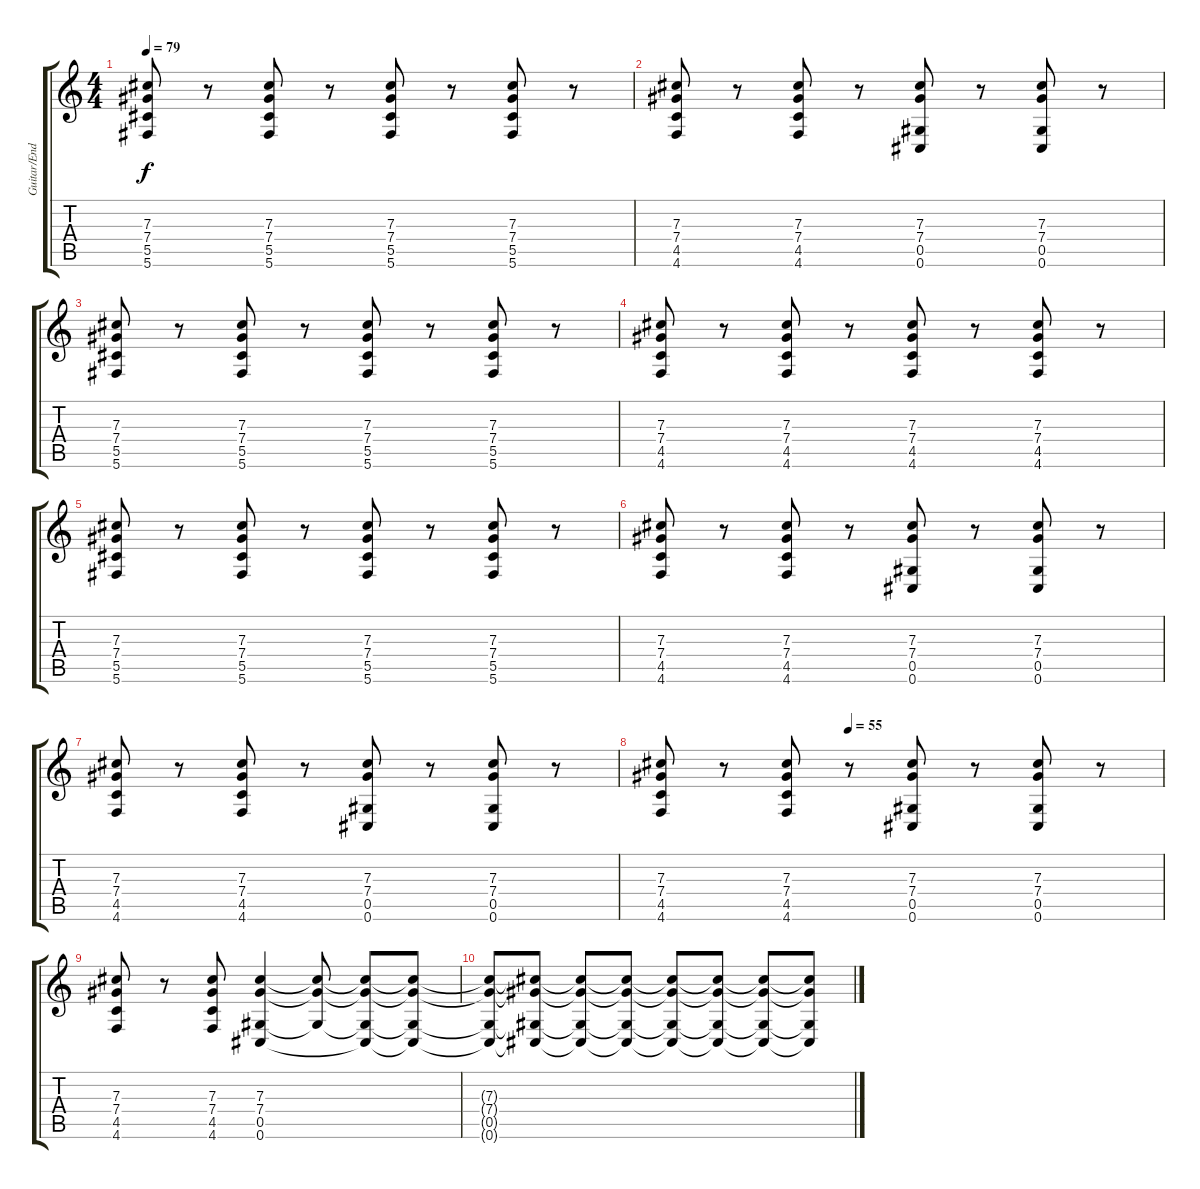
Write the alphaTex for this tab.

\track ("Guitar/End Synth" "Guitar/End") {instrument distortionguitar}
\staff {score tabs}
\tuning (Eb4 Bb3 Gb3 Db3 Ab2 Db2) {hide}
\ts (4 4)
\tempo 79
\clef g2
\ks c
(7.3 7.4 5.5 5.6).8{dy f instrument stringensemble1} r.8 (7.3 7.4 5.5 5.6).8 r.8 (7.3 7.4 5.5 5.6).8 r.8 (7.3 7.4 5.5 5.6).8 r.8 |
(7.3 7.4 4.5 4.6).8 r.8 (7.3 7.4 4.5 4.6).8 r.8 (7.3 7.4 0.5 0.6).8 r.8 (7.3 7.4 0.5 0.6).8 r.8 |
(7.3 7.4 5.5 5.6).8{instrument stringensemble1} r.8 (7.3 7.4 5.5 5.6).8 r.8 (7.3 7.4 5.5 5.6).8 r.8 (7.3 7.4 5.5 5.6).8 r.8 |
(7.3 7.4 4.5 4.6).8 r.8 (7.3 7.4 4.5 4.6).8 r.8 (7.3 7.4 4.5 4.6).8 r.8 (7.3 7.4 4.5 4.6).8 r.8 |
(7.3 7.4 5.5 5.6).8{instrument stringensemble1} r.8 (7.3 7.4 5.5 5.6).8 r.8 (7.3 7.4 5.5 5.6).8 r.8 (7.3 7.4 5.5 5.6).8 r.8 |
(7.3 7.4 4.5 4.6).8 r.8 (7.3 7.4 4.5 4.6).8 r.8 (7.3 7.4 0.5 0.6).8 r.8 (7.3 7.4 0.5 0.6).8 r.8 |
(7.3 7.4 4.5 4.6).8 r.8 (7.3 7.4 4.5 4.6).8 r.8 (7.3 7.4 0.5 0.6).8 r.8 (7.3 7.4 0.5 0.6).8 r.8 |
\tempo (55 0.375)
(7.3 7.4 4.5 4.6).8 r.8 (7.3 7.4 4.5 4.6).8 r.8 (7.3 7.4 0.5 0.6).8 r.8 (7.3 7.4 0.5 0.6).8 r.8 |
(7.3 7.4 4.5 4.6).8 r.8 (7.3 7.4 4.5 4.6).8 (7.3 7.4 0.5 0.6).4 (7.3{t} 7.4{t} 0.5{t}).8 (7.3{t} 7.4{t} 0.5{t} 0.6{t}).8 (7.3{t} 7.4{t} 0.5{t} 0.6{t}).8 |
(7.3{t} 7.4{t} 0.5{t} 0.6{t}).8 (7.3{t} 7.4{t} 0.5{t} 0.6{t}).8 (7.3{t} 7.4{t} 0.5{t} 0.6{t}).8 (7.3{t} 7.4{t} 0.5{t} 0.6{t}).8 (7.3{t} 7.4{t} 0.5{t} 0.6{t}).8 (7.3{t} 7.4{t} 0.5{t} 0.6{t}).8 (7.3{t} 7.4{t} 0.5{t} 0.6{t}).8 (7.3{t} 7.4{t} 0.5{t} 0.6{t}).8
